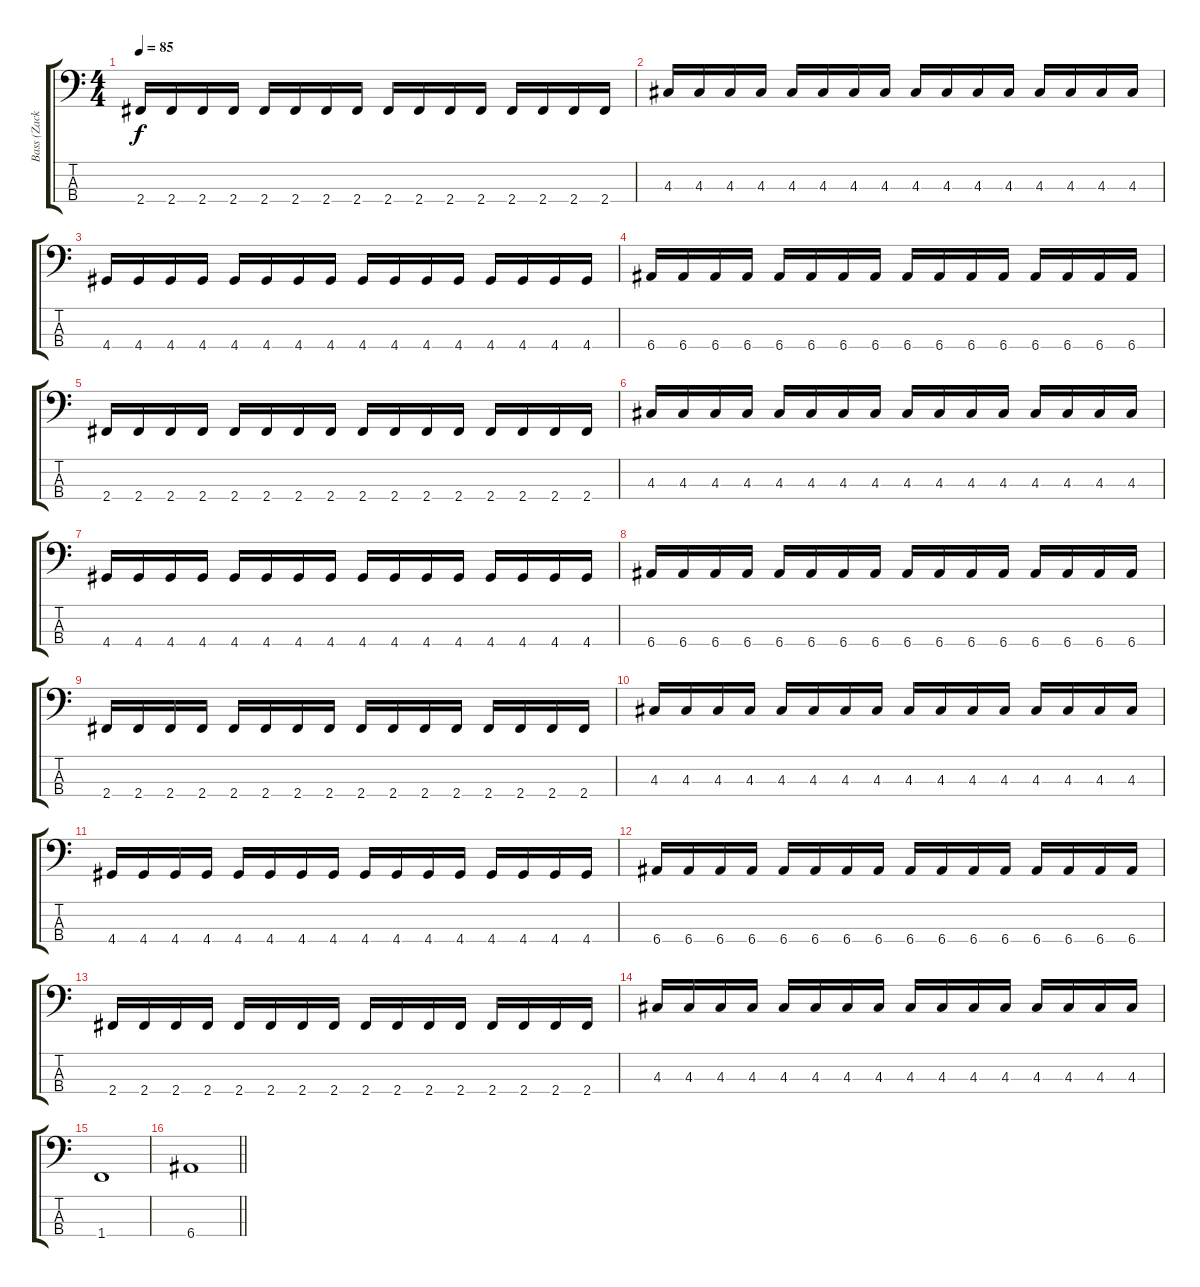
\track ("Bass (Zack)" "Bass (Zack") {instrument electricbassfinger}
\staff {score tabs}
\tuning (G2 D2 A1 E1) {hide}
\ts (4 4)
\tempo 85
\clef f4
\ks c
2.4.16{dy f} 2.4.16 2.4.16 2.4.16 2.4.16 2.4.16 2.4.16 2.4.16 2.4.16 2.4.16 2.4.16 2.4.16 2.4.16 2.4.16 2.4.16 2.4.16 |
4.3.16 4.3.16 4.3.16 4.3.16 4.3.16 4.3.16 4.3.16 4.3.16 4.3.16 4.3.16 4.3.16 4.3.16 4.3.16 4.3.16 4.3.16 4.3.16 |
4.4.16 4.4.16 4.4.16 4.4.16 4.4.16 4.4.16 4.4.16 4.4.16 4.4.16 4.4.16 4.4.16 4.4.16 4.4.16 4.4.16 4.4.16 4.4.16 |
6.4.16 6.4.16 6.4.16 6.4.16 6.4.16 6.4.16 6.4.16 6.4.16 6.4.16 6.4.16 6.4.16 6.4.16 6.4.16 6.4.16 6.4.16 6.4.16 |
2.4.16 2.4.16 2.4.16 2.4.16 2.4.16 2.4.16 2.4.16 2.4.16 2.4.16 2.4.16 2.4.16 2.4.16 2.4.16 2.4.16 2.4.16 2.4.16 |
4.3.16 4.3.16 4.3.16 4.3.16 4.3.16 4.3.16 4.3.16 4.3.16 4.3.16 4.3.16 4.3.16 4.3.16 4.3.16 4.3.16 4.3.16 4.3.16 |
4.4.16 4.4.16 4.4.16 4.4.16 4.4.16 4.4.16 4.4.16 4.4.16 4.4.16 4.4.16 4.4.16 4.4.16 4.4.16 4.4.16 4.4.16 4.4.16 |
6.4.16 6.4.16 6.4.16 6.4.16 6.4.16 6.4.16 6.4.16 6.4.16 6.4.16 6.4.16 6.4.16 6.4.16 6.4.16 6.4.16 6.4.16 6.4.16 |
2.4.16 2.4.16 2.4.16 2.4.16 2.4.16 2.4.16 2.4.16 2.4.16 2.4.16 2.4.16 2.4.16 2.4.16 2.4.16 2.4.16 2.4.16 2.4.16 |
4.3.16 4.3.16 4.3.16 4.3.16 4.3.16 4.3.16 4.3.16 4.3.16 4.3.16 4.3.16 4.3.16 4.3.16 4.3.16 4.3.16 4.3.16 4.3.16 |
4.4.16 4.4.16 4.4.16 4.4.16 4.4.16 4.4.16 4.4.16 4.4.16 4.4.16 4.4.16 4.4.16 4.4.16 4.4.16 4.4.16 4.4.16 4.4.16 |
6.4.16 6.4.16 6.4.16 6.4.16 6.4.16 6.4.16 6.4.16 6.4.16 6.4.16 6.4.16 6.4.16 6.4.16 6.4.16 6.4.16 6.4.16 6.4.16 |
2.4.16 2.4.16 2.4.16 2.4.16 2.4.16 2.4.16 2.4.16 2.4.16 2.4.16 2.4.16 2.4.16 2.4.16 2.4.16 2.4.16 2.4.16 2.4.16 |
4.3.16 4.3.16 4.3.16 4.3.16 4.3.16 4.3.16 4.3.16 4.3.16 4.3.16 4.3.16 4.3.16 4.3.16 4.3.16 4.3.16 4.3.16 4.3.16 |
1.4.1 |
\barLineRight lightlight
6.4.1
